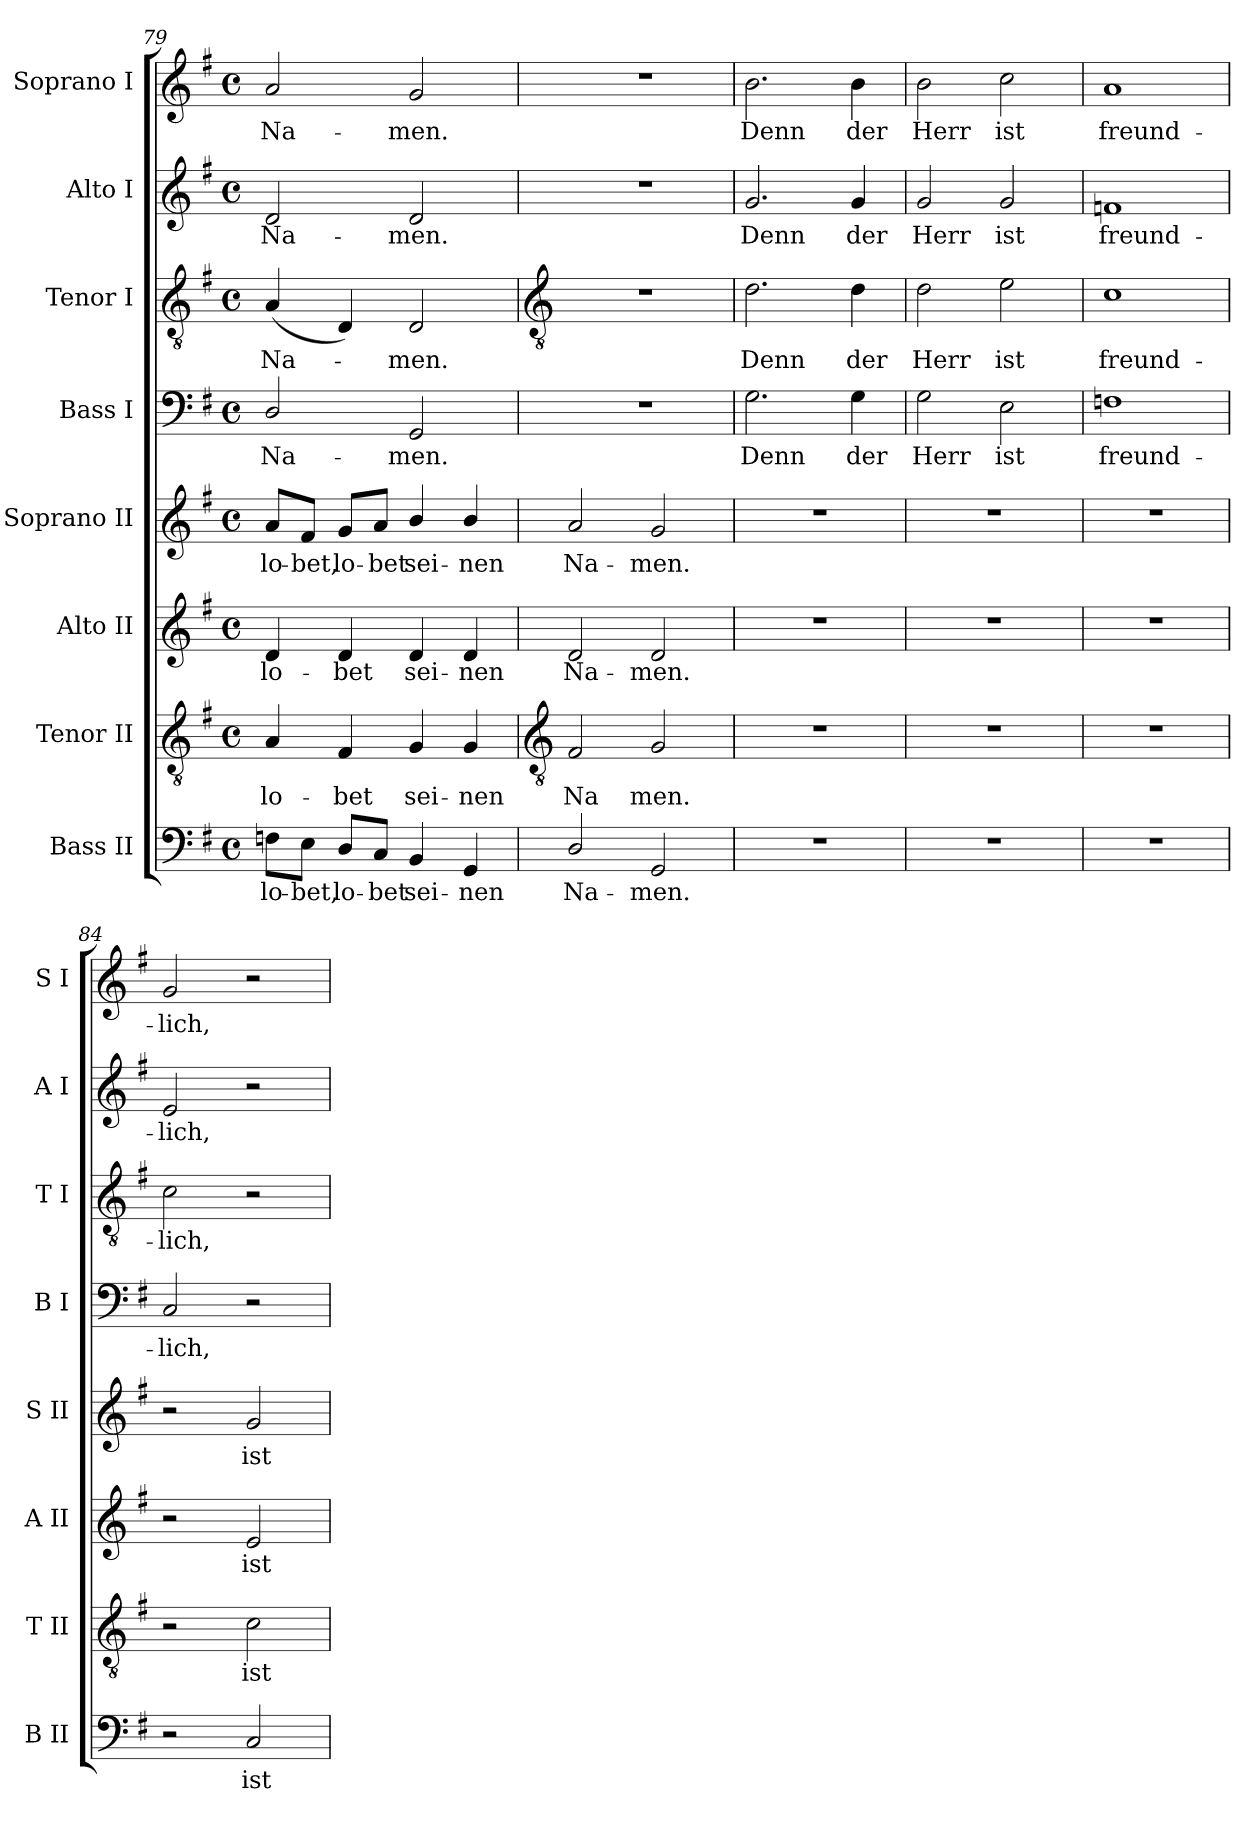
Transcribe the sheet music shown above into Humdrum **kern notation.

**kern	**text	**kern	**text	**kern	**text	**kern	**text	**kern	**text	**kern	**text	**kern	**text	**kern	**text
*part8	*part8	*part7	*part7	*part6	*part6	*part5	*part5	*part4	*part4	*part3	*part3	*part2	*part2	*part1	*part1
*staff8	*staff8	*staff7	*staff7	*staff6	*staff6	*staff5	*staff5	*staff4	*staff4	*staff3	*staff3	*staff2	*staff2	*staff1	*staff1
*I"Bass II	*	*I"Tenor II	*	*I"Alto II	*	*I"Soprano II	*	*I"Bass I	*	*I"Tenor I	*	*I"Alto I	*	*I"Soprano I	*
*I'B II	*	*I'T II	*	*I'A II	*	*I'S II	*	*I'B I	*	*I'T I	*	*I'A I	*	*I'S I	*
*clefF4	*	*clefGv2	*	*clefG2	*	*clefG2	*	*clefF4	*	*clefGv2	*	*clefG2	*	*clefG2	*
*k[f#]	*	*k[f#]	*	*k[f#]	*	*k[f#]	*	*k[f#]	*	*k[f#]	*	*k[f#]	*	*k[f#]	*
*G:	*	*G:	*	*G:	*	*G:	*	*G:	*	*G:	*	*G:	*	*G:	*
*M4/4	*	*M4/4	*	*M4/4	*	*M4/4	*	*M4/4	*	*M4/4	*	*M4/4	*	*M4/4	*
*met(c)	*	*met(c)	*	*met(c)	*	*met(c)	*	*met(c)	*	*met(c)	*	*met(c)	*	*met(c)	*
=79	=79	=79	=79	=79	=79	=79	=79	=79	=79	=79	=79	=79	=79	=79	=79
!	!LO:LY:b	!	!LO:LY:b	!	!LO:LY:b	!	!LO:LY:b	!	!LO:LY:b	!	!LO:LY:b	!	!LO:LY:b	!	!LO:LY:b
8Fn\L	lo-	4A	lo-	4d	lo-	8a/L	lo-	2D/	Na-	(<4A	Na-	2d	Na-	2a	Na-
!	!LO:LY:b	!	!	!	!	!	!LO:LY:b	!	!	!	!	!	!	!	!
8E\J	-bet,	.	.	.	.	8f#/J	-bet,	.	.	.	.	.	.	.	.
!	!LO:LY:b	!	!LO:LY:b	!	!LO:LY:b	!	!LO:LY:b	!	!	!	!	!	!	!	!
8D/L	lo-	4F#	-bet	4d	-bet	8g/L	lo-	.	.	4D)	.	.	.	.	.
!	!LO:LY:b	!	!	!	!	!	!LO:LY:b	!	!	!	!	!	!	!	!
8C/J	-bet	.	.	.	.	8a/J	-bet	.	.	.	.	.	.	.	.
!	!LO:LY:b	!	!LO:LY:b	!	!LO:LY:b	!	!LO:LY:b	!	!LO:LY:b	!	!LO:LY:b	!	!LO:LY:b	!	!LO:LY:b
4BB	sei-	4G	sei-	4d	sei-	4b/	sei-	2GG	-men.	2D	men.	2d	-men.	2g	-men.
!	!LO:LY:b	!	!LO:LY:b	!	!LO:LY:b	!	!LO:LY:b	!	!	!	!	!	!	!	!
4GG	-nen	4G	-nen	4d	-nen	4b/	-nen	.	.	.	.	.	.	.	.
!!LO:LB:g=z
=80	=80	=80	=80	=80	=80	=80	=80	=80	=80	=80	=80	=80	=80	=80	=80
*	*	*clefGv2	*	*	*	*	*	*	*	*clefGv2	*	*	*	*	*
!	!LO:LY:b	!	!LO:LY:b	!	!LO:LY:b	!	!LO:LY:b	!	!	!	!	!	!	!	!
2D/	Na-	2F#	Na	2d	Na-	2a	Na-	1r	.	1r	.	1r	.	1r	.
!	!LO:LY:b	!	!LO:LY:b	!	!LO:LY:b	!	!LO:LY:b	!	!	!	!	!	!	!	!
2GG	-men.	2G	men.	2d	-men.	2g	-men.	.	.	.	.	.	.	.	.
=81	=81	=81	=81	=81	=81	=81	=81	=81	=81	=81	=81	=81	=81	=81	=81
!	!	!	!	!	!	!	!	!	!LO:LY:b	!	!LO:LY:b	!	!LO:LY:b	!	!LO:LY:b
1r	.	1r	.	1r	.	1r	.	2.G	Denn	2.d	Denn	2.g	Denn	2.b	Denn
!	!	!	!	!	!	!	!	!	!LO:LY:b	!	!LO:LY:b	!	!LO:LY:b	!	!LO:LY:b
.	.	.	.	.	.	.	.	4G	der	4d	der	4g	der	4b	der
=82	=82	=82	=82	=82	=82	=82	=82	=82	=82	=82	=82	=82	=82	=82	=82
!	!	!	!	!	!	!	!	!	!LO:LY:b	!	!LO:LY:b	!	!LO:LY:b	!	!LO:LY:b
1r	.	1r	.	1r	.	1r	.	2G	Herr	2d	Herr	2g	Herr	2b	Herr
!	!	!	!	!	!	!	!	!	!LO:LY:b	!	!LO:LY:b	!	!LO:LY:b	!	!LO:LY:b
.	.	.	.	.	.	.	.	2E	ist	2e	ist	2g	ist	2cc	ist
=83	=83	=83	=83	=83	=83	=83	=83	=83	=83	=83	=83	=83	=83	=83	=83
!	!	!	!	!	!	!	!	!	!LO:LY:b	!	!LO:LY:b	!	!LO:LY:b	!	!LO:LY:b
1r	.	1r	.	1r	.	1r	.	1Fn	freund-	1c	freund-	1fn	freund-	1a	freund-
=84	=84	=84	=84	=84	=84	=84	=84	=84	=84	=84	=84	=84	=84	=84	=84
!	!	!	!	!	!	!	!	!	!LO:LY:b	!	!LO:LY:b	!	!LO:LY:b	!	!LO:LY:b
2r	.	2r	.	2r	.	2r	.	2C	-lich,	2c	-lich,	2e	-lich,	2g	-lich,
!	!LO:LY:b	!	!LO:LY:b	!	!LO:LY:b	!	!LO:LY:b	!	!	!	!	!	!	!	!
2C	ist	2c	ist	2e	ist	2g	ist	2r	.	2r	.	2r	.	2r	.
=	=	=	=	=	=	=	=	=	=	=	=	=	=	=	=
*-	*-	*-	*-	*-	*-	*-	*-	*-	*-	*-	*-	*-	*-	*-	*-
